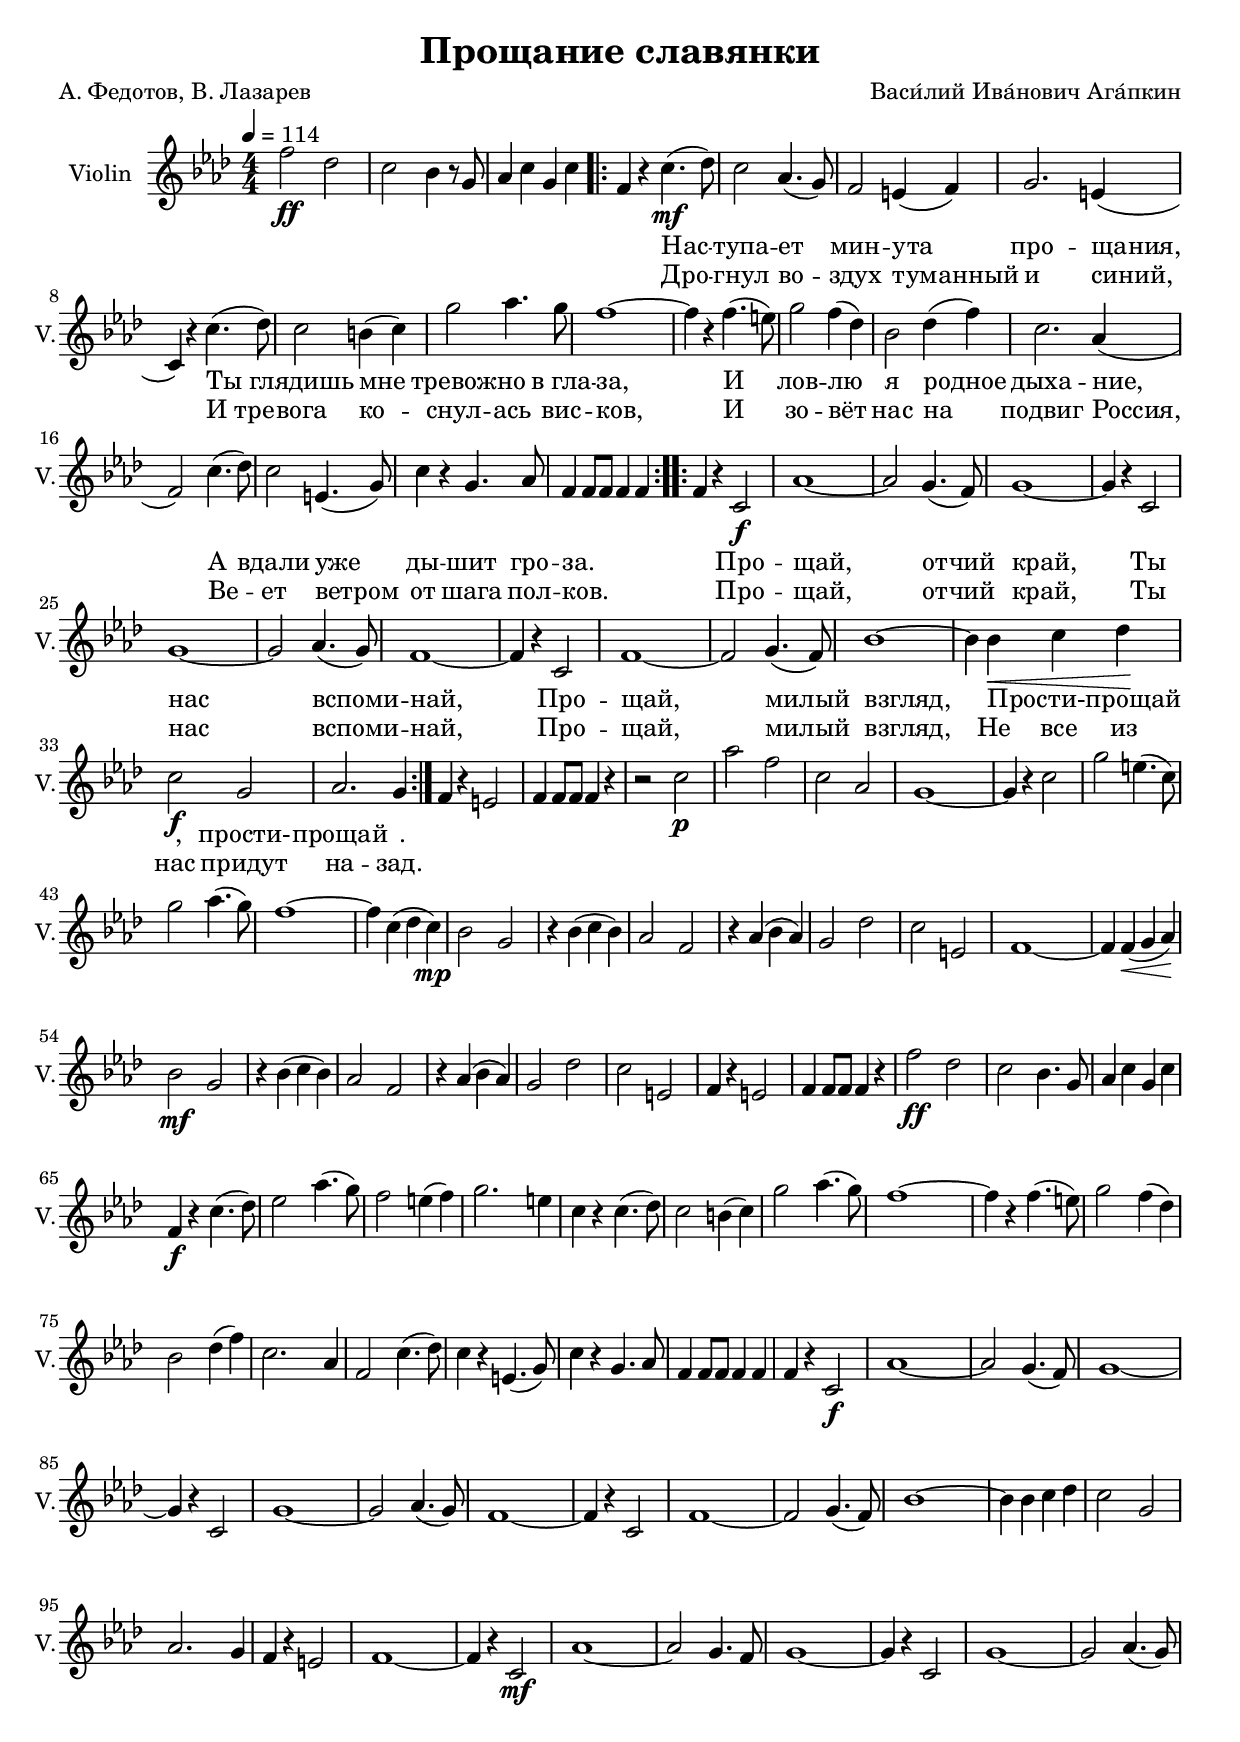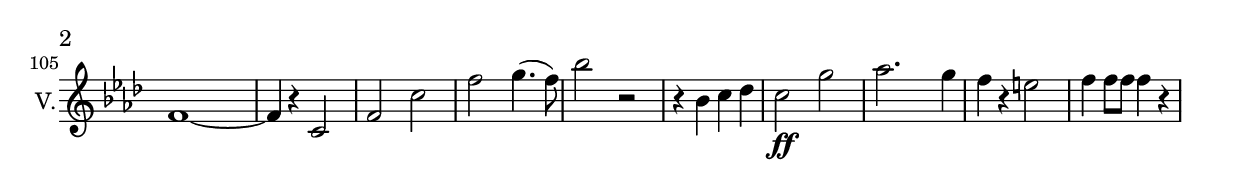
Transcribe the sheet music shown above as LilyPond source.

\version "2.24.0"
\language "english"
\header {
	title = "Прощание славянки"
	composer = "Васи́лий Ива́нович Ага́пкин"
	poet = "А. Федотов, В. Лазарев"
}

violin = \fixed c' {
	\tempo 4 = 114
	\numericTimeSignature
	\time 4/4
	\override Accidental.hide-tied-accidental-after-break = ##t
	\key f \minor
	\clef treble

	f'2\ff df'       | c'2 bf4 r8 g8 | af4 c' g c' |
	\repeat volta 2 {
	 f   r c'4.(\mf df'8) |
	c'2 af4.( g8) | f2  e4( f)    | g2.      e4(| c)  r c'4.( df'8) |
	c'2 b4(   c') | g'2 af'4. g'8 | f'1~        | f'4 r f'4.( e'8)  |
	g'2 f'4( df') | bf2   df'4(f')| c'2.    af4(| f2)   c'4.( df'8) |
	c'2 e4.(  g8) | c'4 r  g4. af8| f4 8 8 4 4  |
	}
	 \repeat volta 2 {
	                 4 r4     c2\f  | af1~        | 2      g4.(   f8) |
	g1~            | 4 r4     c2    | g1~         | 2     af4.(   g8) |
	f1~            | 4 r4     c2    | f1~         | 2      g4.(   f8) |
	bf1~           | 4  4\<   c' df'\!  | c'2\f    g2   | af2.       g4     |}
	f4 r e2        | f4 8 8 4 r4    | r2     c'2\p| af'    f'         |
	c'     af      | g1~            | 4 r4   c'2  | g'2   e'4.(   c'8)|
	g'2 af'4.( g'8)| f'1~           | 4 c'(df' c')\mp| bf2    g2         |
	r4   bf( c' bf)| af2    f       | r4 af(bf af)| g2     df'        |
	c'     e       | f1~            | 4  4(\< g af) | bf2\mf\!    g          |
	r4   bf( c' bf)| af2    f       | r4 af(bf af)| g2     df'        |
	c'     e       | f4  r e2       | f4 8 8 4 r4 | f'2\ff    df'     |
	c'     bf4. g8 | af4  c' g   c' | f\f  r c'4.(df'8)| ef'2 af'4.(g'8)|
	f'2 e'4( f')   | g'2.      e'4  | c' r c'4.(df'8)| c'2  b4( c')|
	g'2    af'4.( g'8)|

	f'1~           | f'4 r f'4.( e'8)  |
	g'2   f'4( df')| bf2   df'4(f')| c'2.    af4 | f2    c'4.( df'8) |
	c'4 r4 e4.( g8)| c'4 r  g4. af8| f4 8 8 4 4  |
	4 r4     c2\f  | af1~        | 2      g4.(   f8) |
	g1~            | 4 r4     c2    | g1~          | 2     af4.(   g8) |
	f1~            | 4 r4     c2    | f1~          | 2      g4.(   f8) |
	bf1~           | 4  4   c' df'  | c'2    g2    | af2.       g4     |
	f4 r e2        | f1~            | 4  r4 c2\mf  | af1~              |
	2   g4.   f8   | g1~            | 4  r4 c2     | g1~               |
	g2  af4.( g8)  | f1~            | 4  r4 c2     | f      c'         |
	f'  g'4.( f'8) | bf'2   r2      | r4 bf4 c' df'| c'2\ff g'         |
	af'2.   g'4    | f'4 r  e'2     | f'4 8 8 4 r4 |
}

lyrics_fedotov = \lyricmode {
	_ _ _ _ _ _ _ _ _
	<<
	{ _ Этот
	марш не смол -- кал на перронах,
	Когда враг зас -- лонял гори -- зонт.
	И лов -- лю я родное дыха -- ние,
	А вдали уже ды -- шит гро -- за.
	\repeat unfold 4 { \skip 1 }
	}
	\new Lyrics {
		\set associatedVoice = "violin"
		_ Дро -- гнул во -- здух туманный и синий,
		И_тре -- вога ко -- снул -- ась вис -- ков,
		И зо -- вёт нас на подвиг Россия,
		Ве -- ет ветром от шага пол -- ков.
		\repeat unfold 4 { \skip 1 }
	}
	>>
}
lyrics_lazarev = \lyricmode {
	_ _ _ _ _ _ _ _ _
	<<
	{ _ Нас --
	тупа -- ет мин -- ута про -- щания,
	Ты глядишь мне тревож -- но в_гла -- за,
	И лов -- лю я родное дыха -- ние,
	А вдали уже ды -- шит гро -- за.
	\repeat unfold 4 { \skip 1 }
	_ Про -- щай, отчий край,
	Ты нас вспоми -- най,
	Про -- щай, милый взгляд,
	Прости-прощай _ _ _, прости- -- прощай _. }
	\new Lyrics = "lazarev2" \with { alignBelowContext = "lazarev" } {
		\set associatedVoice = "violin"
		_ Дро -- гнул во -- здух туманный и синий,
		И_тре -- вога ко -- снул -- ась вис -- ков,
		И зо -- вёт нас на подвиг Россия,
		Ве -- ет ветром от шага пол -- ков.
		\repeat unfold 4 { \skip 1 }
		_ Про -- щай, отчий край,
		Ты нас вспоми -- най,
		Про -- щай, милый взгляд,
		Не все из нас придут на -- зад.
	}
	>>
	\repeat unfold 2 { \skip 2 }
}
\score {
	\midi {
		\context {
			\Score
			midiChannelMapping = #'instrument
		}
	}
	\layout {
		\context {
			\Score
			proportionalNotationDuration = #(ly:make-moment 1/2)
			\override SpacingSpanner.uniform-stretching = ##t
			\override SpacingSpanner.strict-grace-spacing = ##t
		}
	}
	<<
	\new Staff \with {
		instrumentName = "Violin"
		shortInstrumentName = "V."
		midiInstrument = "violin"
	}
		<<
		\new Voice = "violin" {
			\violin
		}
		>>
	\new Lyrics = "lazarev" \lyricsto "violin" {
		<<
		\lyrics_lazarev
		>>
	}
	>>
}
